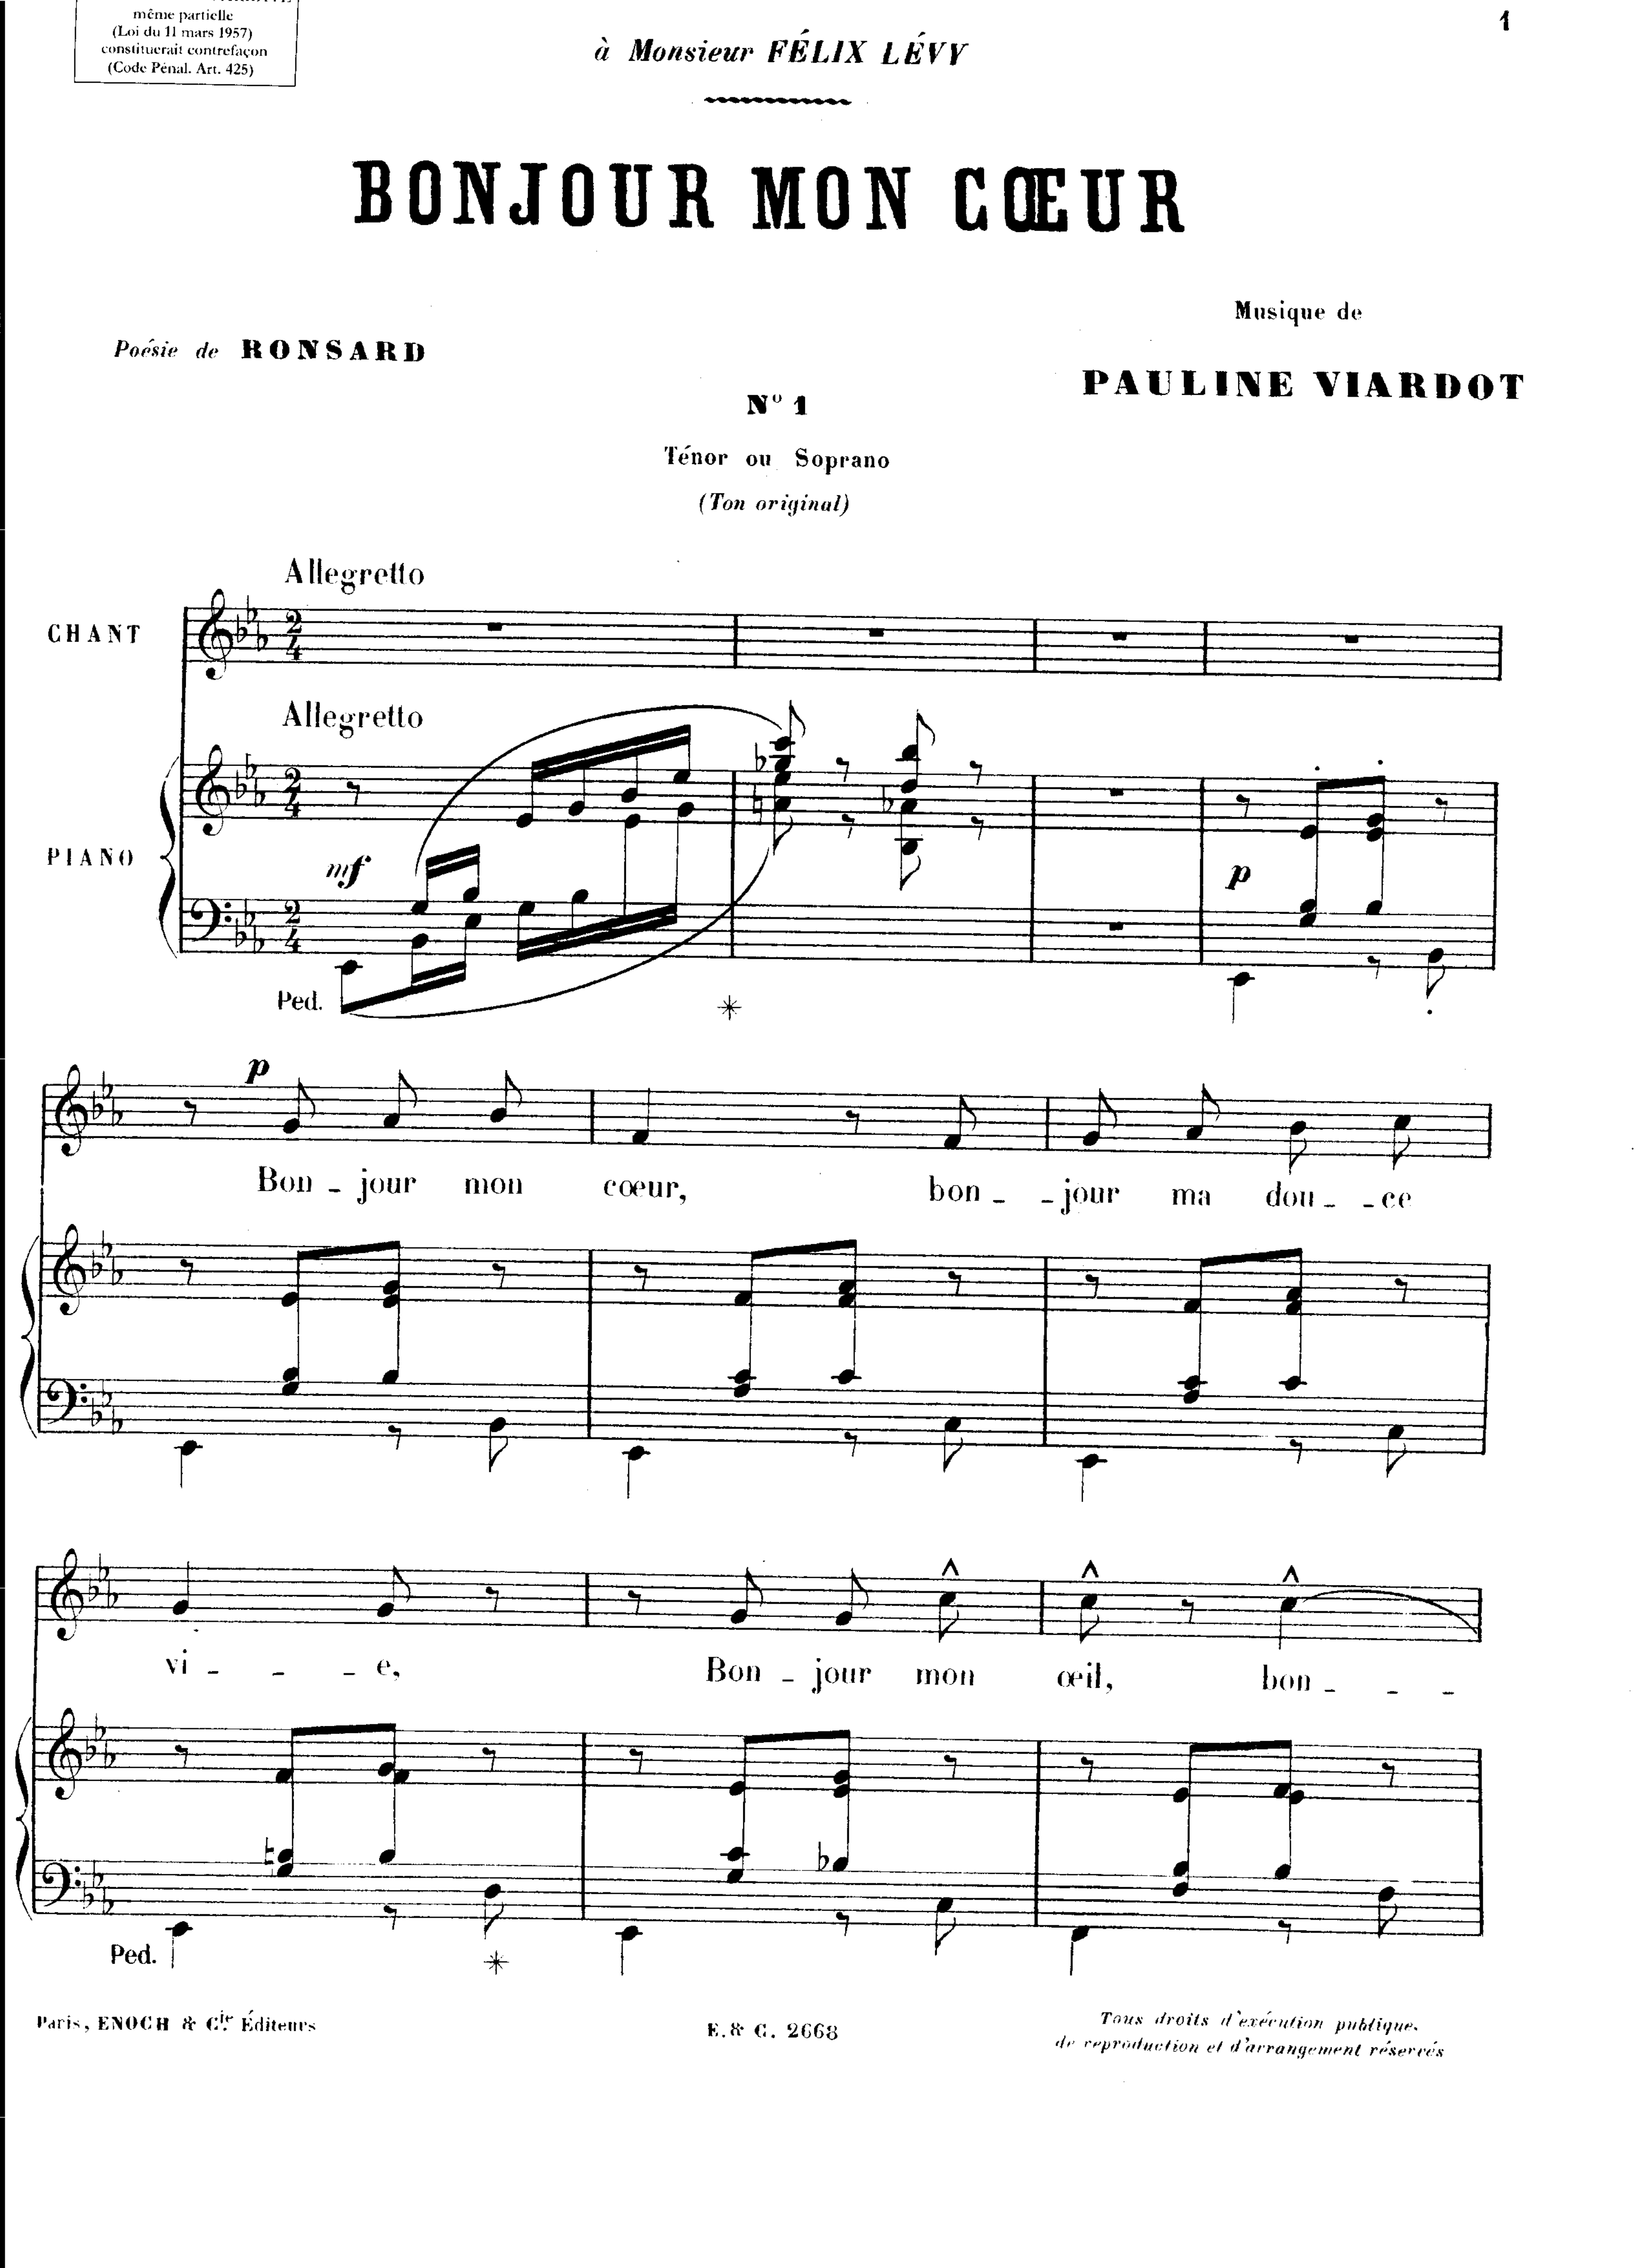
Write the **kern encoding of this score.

**kern	**kern	**dynam	**kern	**text	**dynam
*part2	*part2	*part2	*part1	*part1	*part1
*staff3	*staff2	*staff2/3	*staff1	*staff1	*staff1
*I"Piano	*	*	*I"Chant Voice	*	*
*I'Pno	*	*	*	*	*
*clefF4	*clefG2	*	*clefG2	*	*
*k[b-e-a-]	*k[b-e-a-]	*	*k[b-e-a-]	*	*
*M2/4	*M2/4	*	*M2/4	*	*
=1	=1	=1	=1	=1	=1
*^	*	*	*	*	*
*ped	*	*	*	*	*	*
*	*	*^	*	*	*	*
!	!	!	!	!	!LO:TX:a:B:t=Allegretto	!	!
!	!	!LO:TX:a:B:t=Allegretto	!	!	!	!	!
!	!	!	!	!LO:DY:a=2	!	!	!
8ryy	(<8EE-\L	8r	4.ryy	mf	2r	.	.
*ped	*	*	*	*	*	*	*
(>16G/LL	16BB-\L	8ryy	.	.	.	.	.
16B-/JJ	16E-\JJ	.	.	.	.	.	.
8ryy	16G\LL	16e-/LL	.	.	.	.	.
.	16B-\	16g/	.	.	.	.	.
8ryy	8ryy	16b-/	16e-\	.	.	.	.
.	.	16ee-/JJ	16g\JJ	.	.	.	.
*v	*v	*	*	*	*	*	*
=2	=2	=2	=2	=2	=2	=2
*	*Xped	*	*	*	*	*
*	*Xped	*	*	*	*	*
8ryy	8gg-X/ 8ccc/)	8an\ 8ee-\)	.	2r	.	.
8r	8r	8ryy	.	.	.	.
8ryy	8dd/ 8bb-/	8B-\ 8a-X\	.	.	.	.
8r	8r	8ryy	.	.	.	.
*	*v	*v	*	*	*	*
=3	=3	=3	=3	=3	=3
2r	2r	.	2r	.	.
=4	=4	=4	=4	=4	=4
*^	*	*	*	*	*
!	!	!	!LO:DY:a=2	!	!	!
8ryy	4EE-\	8r	p	2r	.	.
8G/ 8B-/L	.	8e-'>/L	.	.	.	.
8B-/J	8r	8e-/'> 8g/'>J	.	.	.	.
8ryy	8BB-'<\	8r	.	.	.	.
=5	=5	=5	=5	=5	=5	=5
8ryy	4EE-\	8r	.	8r	.	.
!	!	!	!	!	!	!LO:DY:a
8G/ 8B-/L	.	8e-/L	.	8g/	Bon-	p
8B-/J	8r	8e-/ 8g/J	.	8a-/L	-jour	.
8ryy	8BB-\	8r	.	8b-/J	mon	.
=6	=6	=6	=6	=6	=6	=6
8ryy	4EE-\	8r	.	4f/	cœur,	.
8A-/ 8c/L	.	8f/L	.	.	.	.
8c/J	8r	8f/ 8a-/J	.	8r	.	.
8ryy	8C\	8r	.	8f/	bon-	.
=7	=7	=7	=7	=7	=7	=7
8ryy	4EE-\	8r	.	8g/L	-jour	.
8A-/ 8c/L	.	8f/L	.	8a-/J	ma	.
8c/J	8r	8f/ 8a-/J	.	8b-\L	dou-	.
8ryy	8C\	8r	.	8cc\J	-ce	.
=8	=8	=8	=8	=8	=8	=8
8ryy	4EE-\	8r	.	4g/	vi-	.
8G/ 8Bn/L	.	8f/L	.	.	.	.
8B/J	8r	8f/ 8g/J	.	8g/	-e,	.
8ryy	8D\	8r	.	8r	.	.
=9	=9	=9	=9	=9	=9	=9
8ryy	4EE-\	8r	.	8r	.	.
8G/ 8c/L	.	8e-/L	.	8g/	Bon-	.
8B-X/J	8r	8e-/ 8g/J	.	8g/L	-jour	.
8ryy	8C\	8r	.	8cc^^/J	mon	.
=10	=10	=10	=10	=10	=10	=10
8ryy	4FF\	8r	.	8cc^^\	œil,	.
8F/ 8B-/L	.	8e-/L	.	8r	.	.
8B-/J	8r	8e-/ 8f/J	.	4cc^^\	bon-	.
8ryy	8F\	8r	.	.	.	.
*v	*v	*	*	*	*	*
=	=	=	=	=	=
*-	*-	*-	*-	*-	*-
